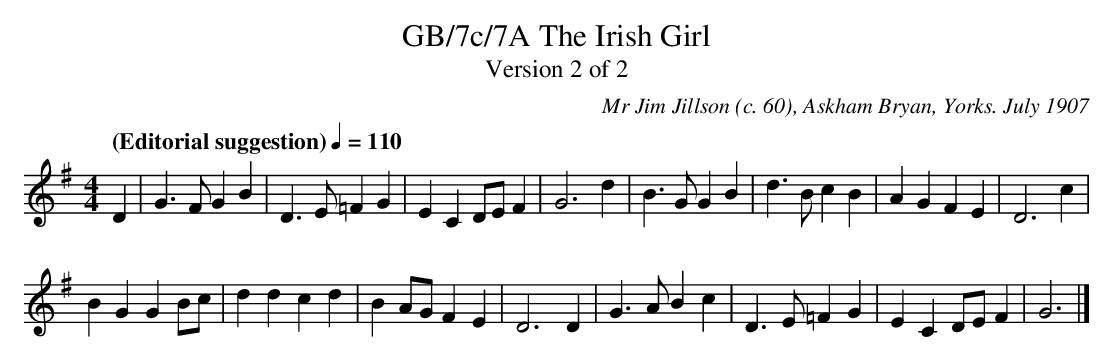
X:1
T:GB/7c/7A The Irish Girl
T:Version 2 of 2
C:Mr Jim Jillson (c. 60), Askham Bryan, Yorks. July 1907
L:1/4
M:4/4
Q:"(Editorial suggestion)" 1/4=110
K:G
D | G3/2 F/ G B | D3/2 E/ =F G | E C D/E/ F | G3 d | B3/2 G/ G B |\
d3/2 B/ c B | A G F E |D3 c |
B G G B/c/ | d d c d | B A/G/ F E | D3 D | G3/2 A/ B c |\
D3/2 E/ =F G | E C D/E/ F | G3 |]
